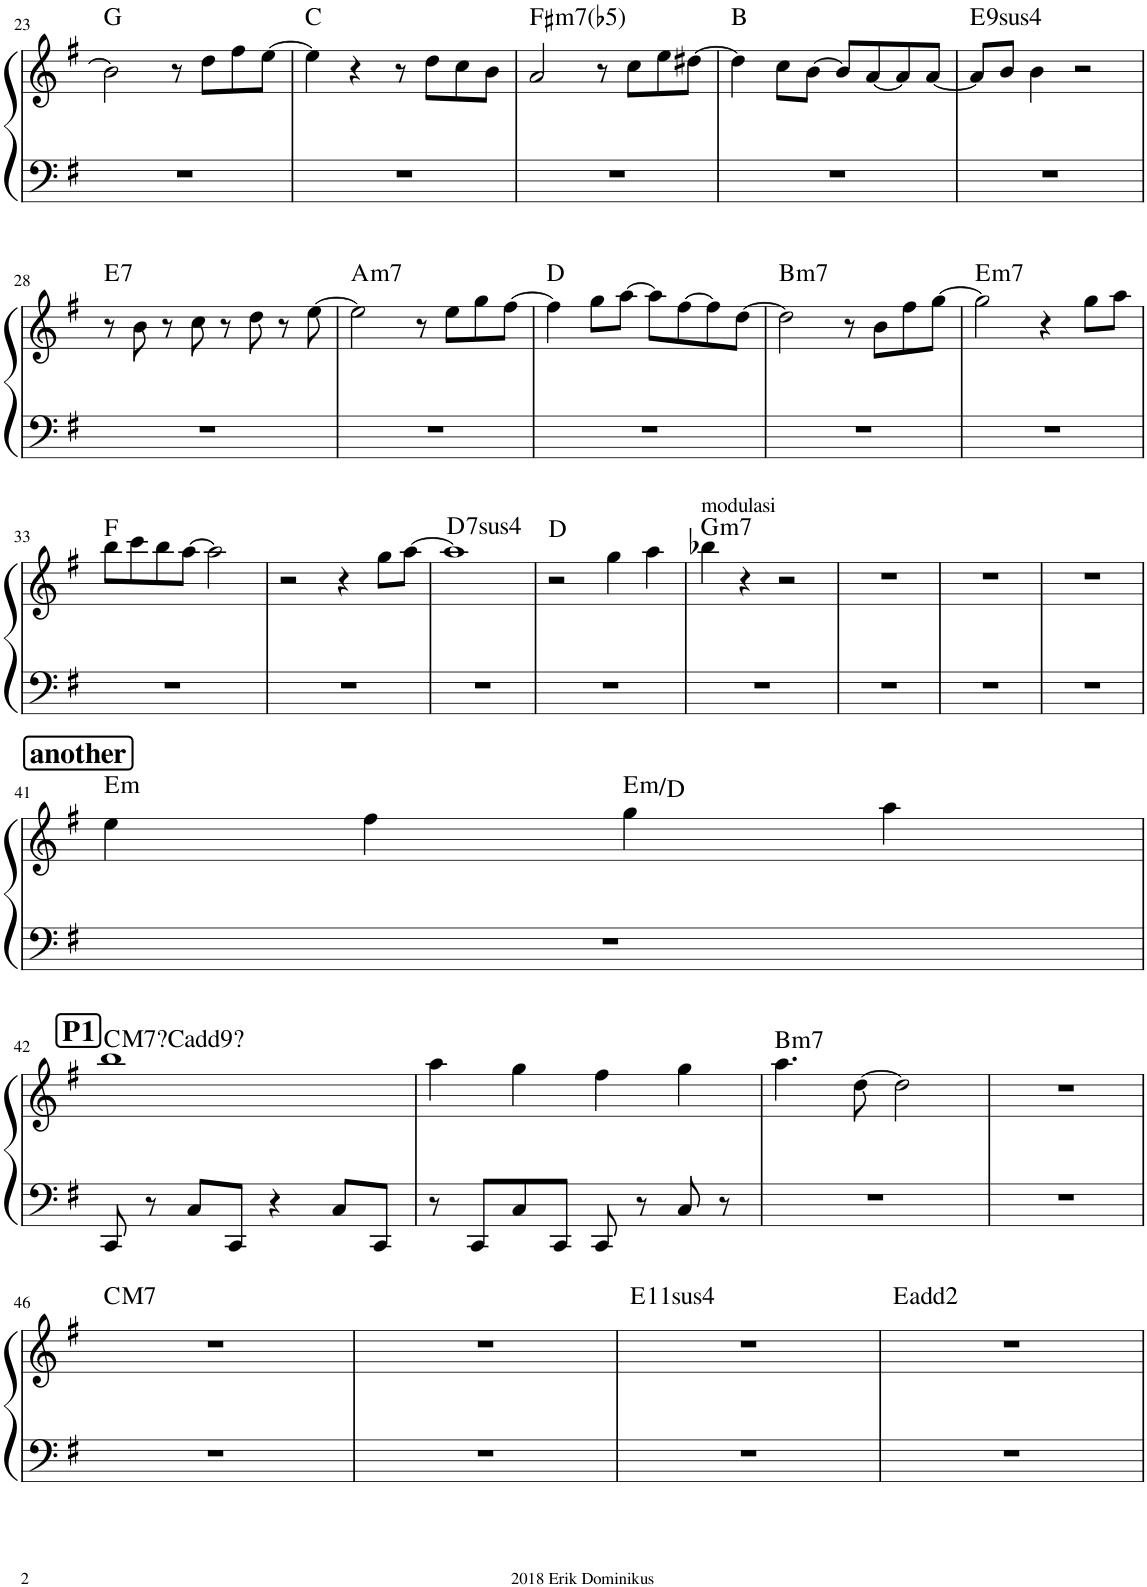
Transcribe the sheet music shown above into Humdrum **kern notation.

**kern	**kern	**harte
*part1	*part1	*part1
*staff2	*staff1	*
*I"Piano	*	*
*I'Pno.	*	*
!!LO:PB:g=z
*clefF4	*clefG2	*
*k[f#]	*k[f#]	*
*M4/4	*M4/4	*
=23	=23	=23
1r	2b\]	G:maj
.	8r	.
.	8dd\L	.
.	8ff#\	.
.	[8ee\J	.
=24	=24	=24
1r	4ee\]	C:maj
.	4r	.
.	8r	.
.	8dd\L	.
.	8cc\	.
.	8b\J	.
=25	=25	=25
!	!	!LO:H:kt=m7(b5)
1r	2a/	F#:hdim7
.	8r	.
.	8cc\L	.
.	8ee\	.
.	[8dd#X\J	.
=26	=26	=26
1r	4dd#\]	B:maj
.	8cc\L	.
.	[8b\J	.
.	8b/L]	.
.	[8a/	.
.	8a/]	.
.	[8a/J	.
=27	=27	=27
!	!	!LO:H:kt=94
1r	8a/L]	E:sus4(7,9)
.	8b/J	.
.	4b\	.
.	2r	.
!!LO:LB:g=z
=28	=28	=28
!	!	!LO:H:kt=7
1r	8r	E:7
.	8b\	.
.	8r	.
.	8cc\	.
.	8r	.
.	8dd\	.
.	8r	.
.	[8ee\	.
=29	=29	=29
!	!	!LO:H:kt=m7
1r	2ee\]	A:min7
.	8r	.
.	8ee\L	.
.	8gg\	.
.	[8ff#\J	.
=30	=30	=30
1r	4ff#\]	D:maj
.	8gg\L	.
.	[8aa\J	.
.	8aa\L]	.
.	[8ff#\	.
.	8ff#\]	.
.	[8dd\J	.
=31	=31	=31
!	!	!LO:H:kt=m7
1r	2dd\]	B:min7
.	8r	.
.	8b\L	.
.	8ff#\	.
.	[8gg\J	.
=32	=32	=32
!	!	!LO:H:kt=m7
1r	2gg\]	E:min7
.	4r	.
.	8gg\L	.
.	8aa\J	.
!!LO:LB:g=z
=33	=33	=33
1r	8bb\L	F:maj
.	8ccc\	.
.	8bb\	.
.	[8aa\J	.
.	2aa\]	.
=34	=34	=34
1r	2r	.
.	4r	.
.	8gg\L	.
.	[8aa\J	.
=35	=35	=35
!	!	!LO:H:kt=74
1r	1aa]	D:sus4(7)
=36	=36	=36
1r	2r	D:maj
.	4gg\	.
.	4aa\	.
=37	=37	=37
!	!LO:TX:a:t=modulasi	!LO:H:kt=m7
1r	4bb-X\	G:min7
.	4r	.
.	2r	.
=38	=38	=38
1r	1r	.
=39	=39	=39
1r	1r	.
=40	=40	=40
1r	1r	.
!!LO:LB:g=z
!!LO:REH:place=s1:a:B:cj:fs=14:t=another
=41	=41	=41
!	!	!LO:H:kt=m
1r	4ee\	E:min
.	4ff#\	.
!	!	!LO:H:kt=m
.	4gg\	E:min/b7
.	4aa\	.
!!LO:LB:g=z
!!LO:REH:place=s1:a:B:cj:fs=14:t=P1
=42	=42	=42
!	!	!LO:H:kt=M7
8CC/	1bb	C:maj7
8r	.	.
8C/L	.	.
8CC/J	.	.
4r	.	.
8C/L	.	.
8CC/J	.	.
=43	=43	=43
8r	4aa\	.
8CC/L	.	.
8C/	4gg\	.
8CC/J	.	.
8CC/	4ff#\	.
8r	.	.
8C/	4gg\	.
8r	.	.
=44	=44	=44
!	!	!LO:H:kt=m7
1r	4.aa\	B:min7
.	[8dd\	.
.	2dd\]	.
=45	=45	=45
1r	1r	.
!!LO:LB:g=z
=46	=46	=46
!	!	!LO:H:kt=M7
1r	1r	C:maj7
=47	=47	=47
1r	1r	.
=48	=48	=48
!	!	!LO:H:kt=114
1r	1r	E:sus4(7,9,11)
=49	=49	=49
1r	1r	E:maj(2)
=	=	=
*-	*-	*-
